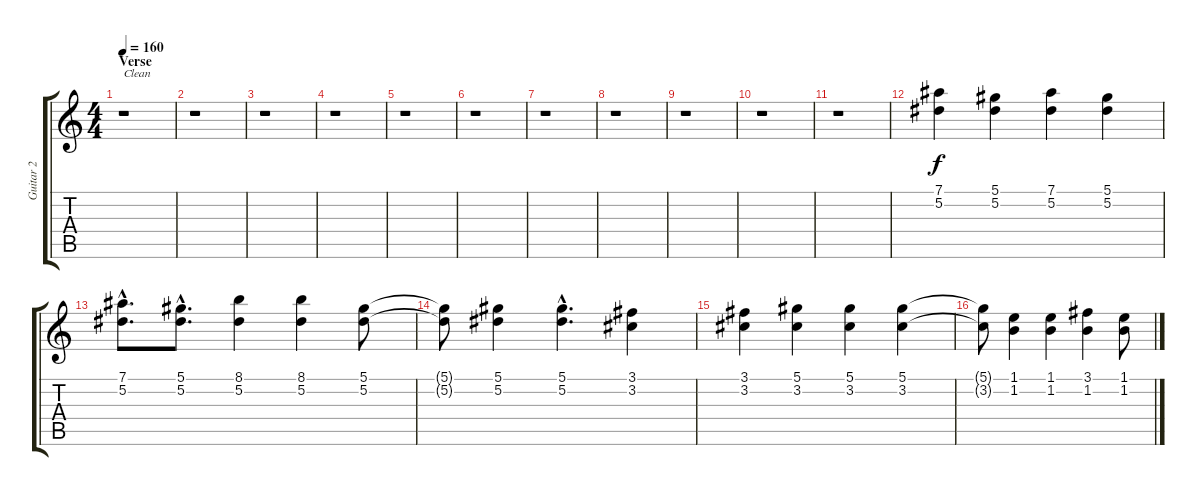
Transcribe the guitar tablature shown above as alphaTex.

\track ("Guitar 2" "Guitar 2") {instrument distortionguitar}
\staff {score tabs}
\tuning (Eb4 Bb3 Gb3 Db3 Ab2 Db2) {hide}
\ts (4 4)
\section ("" "Verse")
\tempo 160
\clef g2
\ks c
r.1{txt "Clean" dy f instrument electricguitarclean} |
r.1 |
r.1 |
r.1 |
r.1 |
r.1 |
r.1 |
r.1 |
r.1 |
r.1 |
r.1 |
(7.1 5.2).4 (5.1 5.2).4 (7.1 5.2).4 (5.1 5.2).4 |
(7.1{hac} 5.2{hac}).8{d} (5.1{hac} 5.2{hac}).8{d} (8.1 5.2).4 (8.1 5.2).4 (5.1 5.2).8 |
(5.1{t} 5.2{t}).8 (5.1 5.2).4 (5.1{hac} 5.2{hac}).4{d} (3.1 3.2).4 |
(3.1 3.2).4 (5.1 3.2).4 (5.1 3.2).4 (5.1 3.2).4 |
(5.1{t} 3.2{t}).8 (1.1 1.2).4 (1.1 1.2).4 (3.1 1.2).4 (1.1 1.2).8
